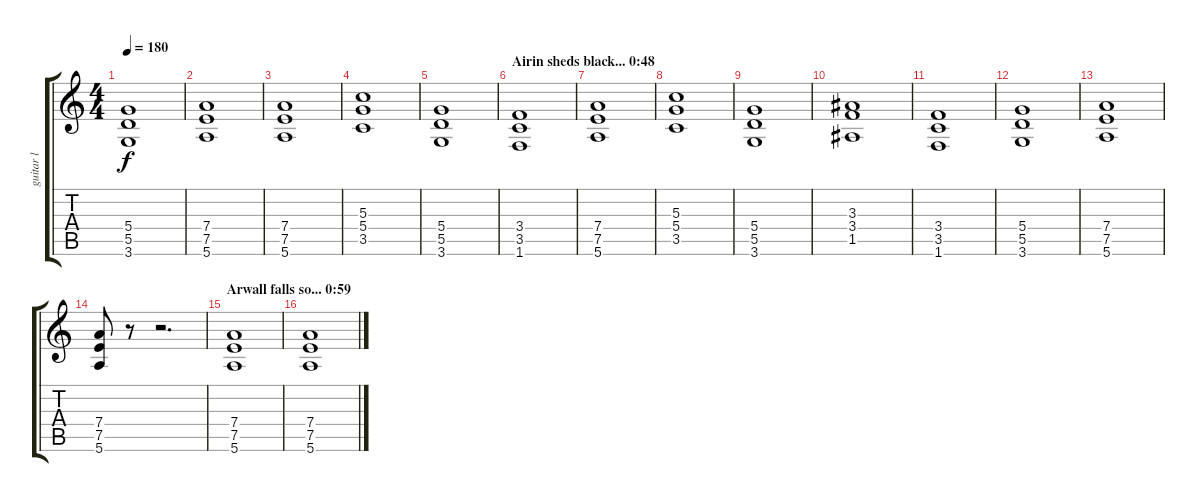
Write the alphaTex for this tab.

\track ("guitar l" "guitar l") {instrument overdrivenguitar}
\staff {score tabs}
\tuning (E4 B3 G3 D3 A2 E2) {hide}
\ts (4 4)
\tempo 180
\clef g2
\ks c
(5.4 5.5 3.6).1{dy f} |
(7.4 7.5 5.6).1 |
(7.4 7.5 5.6).1 |
(5.3 5.4 3.5).1 |
(5.4 5.5 3.6).1 |
\section ("" "Airin sheds black... 0:48")
(3.4 3.5 1.6).1 |
(7.4 7.5 5.6).1 |
(5.3 5.4 3.5).1 |
(5.4 5.5 3.6).1 |
(3.3 3.4 1.5).1 |
(3.4 3.5 1.6).1 |
(5.4 5.5 3.6).1 |
(7.4 7.5 5.6).1 |
(7.4 7.5 5.6).8 r.8 r.2{d} |
\section ("" "Arwall falls so... 0:59")
(7.4 7.5 5.6).1 |
(7.4 7.5 5.6).1
